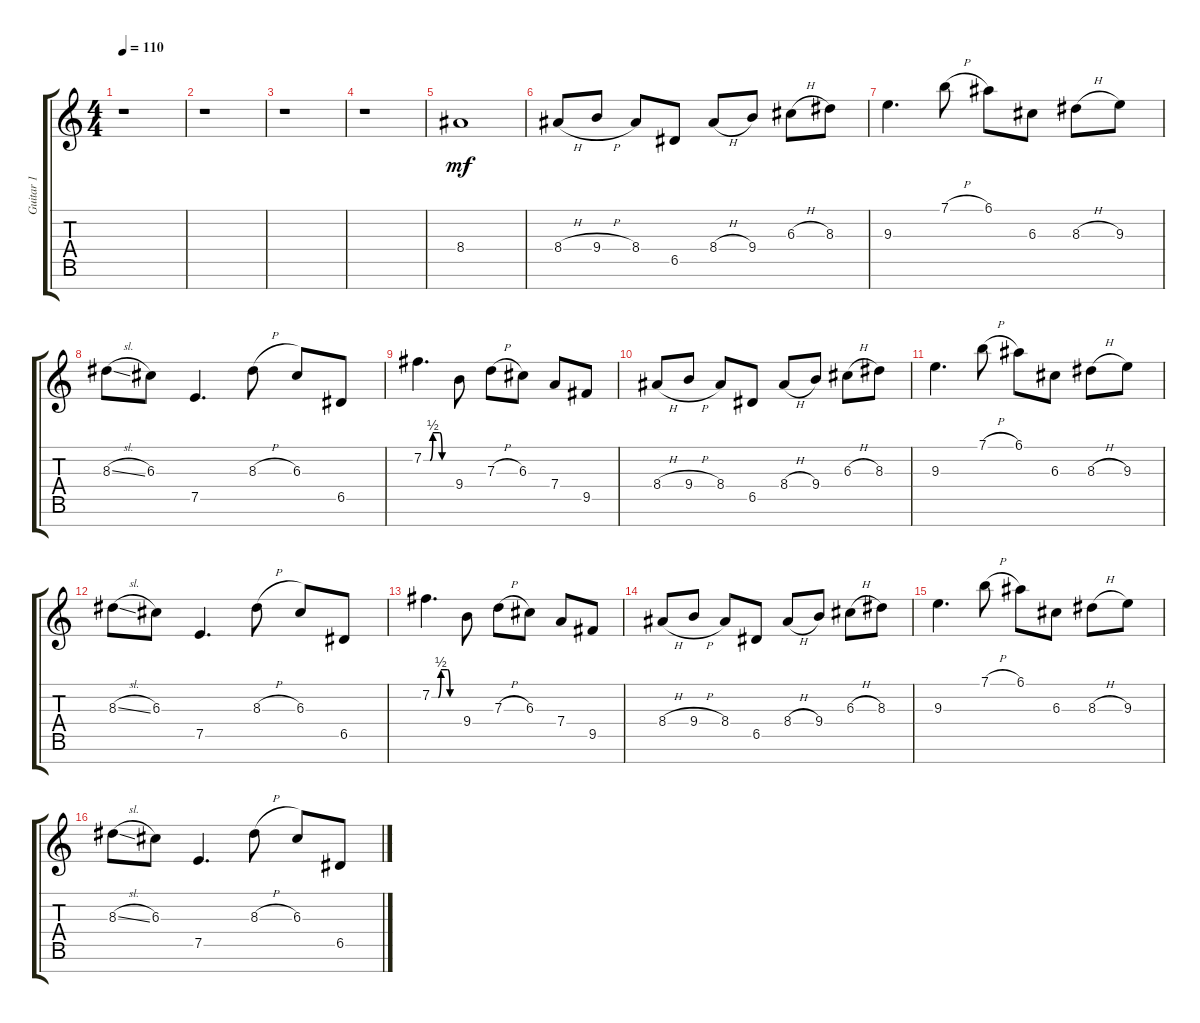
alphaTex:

\track ("Guitar 1" "Guitar 1") {instrument distortionguitar}
\staff {score tabs}
\tuning (E4 B3 G3 D3 A2 E2 B1) {hide}
\ts (4 4)
\tempo 110
\clef g2
\ks c
r.1{dy ppp} |
r.1 |
r.1 |
r.1{volume 0} |
8.4.1{dy mf volume 8 balance 11} |
8.4{h}.8 9.4{h}.8 8.4.8 6.5.8 8.4{h}.8 9.4.8 6.3{h}.8 8.3.8 |
9.3.4{d} 7.1{h}.8 6.1.8 6.3.8 8.3{h}.8 9.3.8 |
8.3{sl}.8 6.3.8 7.5.4{d} 8.3{h}.8 6.3.8 6.5.8 |
7.2{be (custom 0 0 14 0 20 2 35 2 40 0 60 0)}.4{d} 9.4.8 7.3{h}.8 6.3.8 7.4.8 9.5.8 |
8.4{h}.8 9.4{h}.8 8.4.8 6.5.8 8.4{h}.8 9.4.8 6.3{h}.8 8.3.8 |
9.3.4{d} 7.1{h}.8 6.1.8 6.3.8 8.3{h}.8 9.3.8 |
8.3{sl}.8 6.3.8 7.5.4{d} 8.3{h}.8 6.3.8 6.5.8 |
7.2{be (custom 0 0 14 0 20 2 35 2 40 0 60 0)}.4{d} 9.4.8 7.3{h}.8 6.3.8 7.4.8 9.5.8 |
8.4{h}.8 9.4{h}.8 8.4.8 6.5.8 8.4{h}.8 9.4.8 6.3{h}.8 8.3.8 |
9.3.4{d} 7.1{h}.8 6.1.8 6.3.8 8.3{h}.8 9.3.8 |
8.3{sl}.8 6.3.8 7.5.4{d} 8.3{h}.8 6.3.8 6.5.8
